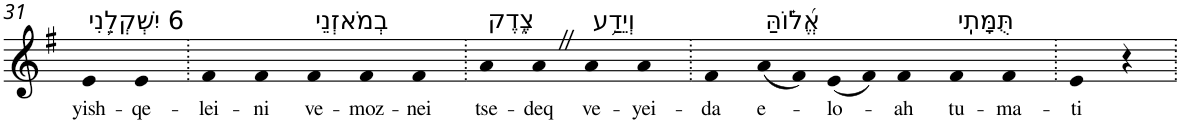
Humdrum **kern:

**kern	**text
*part1	*part1
*staff1	*staff1
*I"Piano	*
*I'Pno	*
!!LO:PB:g=z
*clefG2	*
*k[f#]	*
*G:	*
=31	=31
!LO:TX:a:t=6 יִשְׁקְלֵ֥נִי	!
!	!LO:LY:b
4e	yish-
!	!LO:LY:b
4e	-qe-
=32.	=32.
!	!LO:LY:b
4f#	-lei-
!	!LO:LY:b
4f#	-ni
!LO:TX:a:t=בְמֹאזְנֵי	!
!	!LO:LY:b
4f#	ve-
!	!LO:LY:b
4f#	-moz-
!	!LO:LY:b
4f#	-nei
=33.	=33.
!LO:TX:a:t=צֶ֑דֶק	!
!	!LO:LY:b
4a	tse-
!	!LO:LY:b
4aZ	-deq
!LO:TX:a:t=וְיֵדַ֥ע	!
!	!LO:LY:b
4a	ve-
!	!LO:LY:b
4a	-yei-
=34.	=34.
!	!LO:LY:b
4f#	-da
!LO:TX:a:t=אֱ֝ל֗וֹהַּ	!
!	!LO:LY:b
(8a	e-
8f#)	.
!	!LO:LY:b
(8e	-lo-
8f#)	.
!	!LO:LY:b
4f#	-ah
!LO:TX:a:t=תֻּמָּתִֽי	!
!	!LO:LY:b
4f#	tu-
!	!LO:LY:b
4f#	-ma-
=35.	=35.
!	!LO:LY:b
4e	-ti
4r	.
=.	=.
*-	*-
